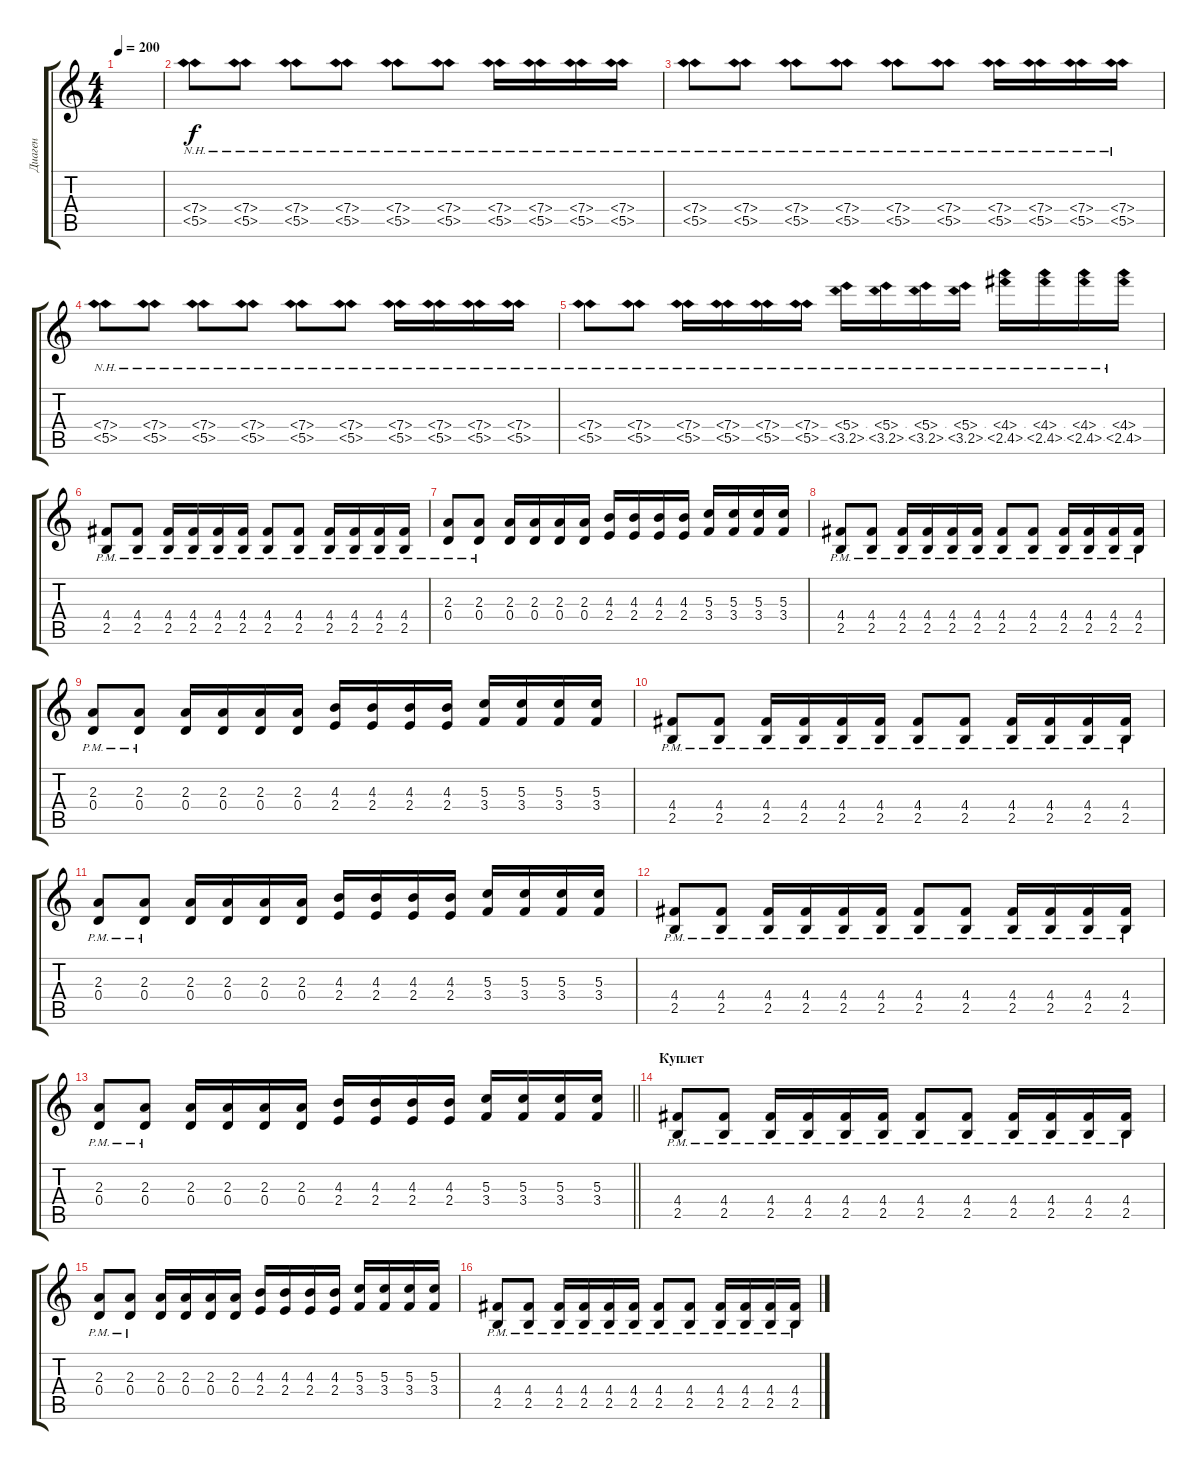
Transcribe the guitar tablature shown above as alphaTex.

\track ("Диаген" "Диаген") {instrument distortionguitar}
\staff {score tabs}
\tuning (E4 B3 G3 D3 A2 E2) {hide}
\ts (4 4)
\tempo 200
\clef g2
\ks c
|
(7.4{nh} 5.5{nh}).8 (7.4{nh} 5.5{nh}).8 (7.4{nh} 5.5{nh}).8 (7.4{nh} 5.5{nh}).8 (7.4{nh} 5.5{nh}).8 (7.4{nh} 5.5{nh}).8 (7.4{nh} 5.5{nh}).16 (7.4{nh} 5.5{nh}).16 (7.4{nh} 5.5{nh}).16 (7.4{nh} 5.5{nh}).16 |
(7.4{nh} 5.5{nh}).8 (7.4{nh} 5.5{nh}).8 (7.4{nh} 5.5{nh}).8 (7.4{nh} 5.5{nh}).8 (7.4{nh} 5.5{nh}).8 (7.4{nh} 5.5{nh}).8 (7.4{nh} 5.5{nh}).16 (7.4{nh} 5.5{nh}).16 (7.4{nh} 5.5{nh}).16 (7.4{nh} 5.5{nh}).16 |
(7.4{nh} 5.5{nh}).8 (7.4{nh} 5.5{nh}).8 (7.4{nh} 5.5{nh}).8 (7.4{nh} 5.5{nh}).8 (7.4{nh} 5.5{nh}).8 (7.4{nh} 5.5{nh}).8 (7.4{nh} 5.5{nh}).16 (7.4{nh} 5.5{nh}).16 (7.4{nh} 5.5{nh}).16 (7.4{nh} 5.5{nh}).16 |
(7.4{nh} 5.5{nh}).8 (7.4{nh} 5.5{nh}).8 (7.4{nh} 5.5{nh}).16 (7.4{nh} 5.5{nh}).16 (7.4{nh} 5.5{nh}).16 (7.4{nh} 5.5{nh}).16 (5.4{nh} 3.5{nh}).16 (5.4{nh} 3.5{nh}).16 (5.4{nh} 3.5{nh}).16 (5.4{nh} 3.5{nh}).16 (4.4{nh} 2.5{nh}).16 (4.4{nh} 2.5{nh}).16 (4.4{nh} 2.5{nh}).16 (4.4{nh} 2.5{nh}).16 |
(4.4{pm} 2.5{pm}).8 (4.4{pm} 2.5{pm}).8 (4.4{pm} 2.5{pm}).16 (4.4{pm} 2.5{pm}).16 (4.4{pm} 2.5{pm}).16 (4.4{pm} 2.5{pm}).16 (4.4{pm} 2.5{pm}).8 (4.4{pm} 2.5{pm}).8 (4.4{pm} 2.5{pm}).16 (4.4{pm} 2.5{pm}).16 (4.4{pm} 2.5{pm}).16 (4.4{pm} 2.5{pm}).16 |
(2.3{pm} 0.4{pm}).8 (2.3{pm} 0.4{pm}).8 (2.3 0.4).16 (2.3 0.4).16 (2.3 0.4).16 (2.3 0.4).16 (4.3 2.4).16 (4.3 2.4).16 (4.3 2.4).16 (4.3 2.4).16 (5.3 3.4).16 (5.3 3.4).16 (5.3 3.4).16 (5.3 3.4).16 |
(4.4{pm} 2.5{pm}).8 (4.4{pm} 2.5{pm}).8 (4.4{pm} 2.5{pm}).16 (4.4{pm} 2.5{pm}).16 (4.4{pm} 2.5{pm}).16 (4.4{pm} 2.5{pm}).16 (4.4{pm} 2.5{pm}).8 (4.4{pm} 2.5{pm}).8 (4.4{pm} 2.5{pm}).16 (4.4{pm} 2.5{pm}).16 (4.4{pm} 2.5{pm}).16 (4.4{pm} 2.5{pm}).16 |
(2.3{pm} 0.4{pm}).8 (2.3{pm} 0.4{pm}).8 (2.3 0.4).16 (2.3 0.4).16 (2.3 0.4).16 (2.3 0.4).16 (4.3 2.4).16 (4.3 2.4).16 (4.3 2.4).16 (4.3 2.4).16 (5.3 3.4).16 (5.3 3.4).16 (5.3 3.4).16 (5.3 3.4).16 |
(4.4{pm} 2.5{pm}).8 (4.4{pm} 2.5{pm}).8 (4.4{pm} 2.5{pm}).16 (4.4{pm} 2.5{pm}).16 (4.4{pm} 2.5{pm}).16 (4.4{pm} 2.5{pm}).16 (4.4{pm} 2.5{pm}).8 (4.4{pm} 2.5{pm}).8 (4.4{pm} 2.5{pm}).16 (4.4{pm} 2.5{pm}).16 (4.4{pm} 2.5{pm}).16 (4.4{pm} 2.5{pm}).16 |
(2.3{pm} 0.4{pm}).8 (2.3{pm} 0.4{pm}).8 (2.3 0.4).16 (2.3 0.4).16 (2.3 0.4).16 (2.3 0.4).16 (4.3 2.4).16 (4.3 2.4).16 (4.3 2.4).16 (4.3 2.4).16 (5.3 3.4).16 (5.3 3.4).16 (5.3 3.4).16 (5.3 3.4).16 |
(4.4{pm} 2.5{pm}).8 (4.4{pm} 2.5{pm}).8 (4.4{pm} 2.5{pm}).16 (4.4{pm} 2.5{pm}).16 (4.4{pm} 2.5{pm}).16 (4.4{pm} 2.5{pm}).16 (4.4{pm} 2.5{pm}).8 (4.4{pm} 2.5{pm}).8 (4.4{pm} 2.5{pm}).16 (4.4{pm} 2.5{pm}).16 (4.4{pm} 2.5{pm}).16 (4.4{pm} 2.5{pm}).16 |
\barLineRight lightlight
(2.3{pm} 0.4{pm}).8 (2.3{pm} 0.4{pm}).8 (2.3 0.4).16 (2.3 0.4).16 (2.3 0.4).16 (2.3 0.4).16 (4.3 2.4).16 (4.3 2.4).16 (4.3 2.4).16 (4.3 2.4).16 (5.3 3.4).16 (5.3 3.4).16 (5.3 3.4).16 (5.3 3.4).16 |
\section ("" "Куплет")
(4.4{pm} 2.5{pm}).8 (4.4{pm} 2.5{pm}).8 (4.4{pm} 2.5{pm}).16 (4.4{pm} 2.5{pm}).16 (4.4{pm} 2.5{pm}).16 (4.4{pm} 2.5{pm}).16 (4.4{pm} 2.5{pm}).8 (4.4{pm} 2.5{pm}).8 (4.4{pm} 2.5{pm}).16 (4.4{pm} 2.5{pm}).16 (4.4{pm} 2.5{pm}).16 (4.4{pm} 2.5{pm}).16 |
(2.3{pm} 0.4{pm}).8 (2.3{pm} 0.4{pm}).8 (2.3 0.4).16 (2.3 0.4).16 (2.3 0.4).16 (2.3 0.4).16 (4.3 2.4).16 (4.3 2.4).16 (4.3 2.4).16 (4.3 2.4).16 (5.3 3.4).16 (5.3 3.4).16 (5.3 3.4).16 (5.3 3.4).16 |
(4.4{pm} 2.5{pm}).8 (4.4{pm} 2.5{pm}).8 (4.4{pm} 2.5{pm}).16 (4.4{pm} 2.5{pm}).16 (4.4{pm} 2.5{pm}).16 (4.4{pm} 2.5{pm}).16 (4.4{pm} 2.5{pm}).8 (4.4{pm} 2.5{pm}).8 (4.4{pm} 2.5{pm}).16 (4.4{pm} 2.5{pm}).16 (4.4{pm} 2.5{pm}).16 (4.4{pm} 2.5{pm}).16
